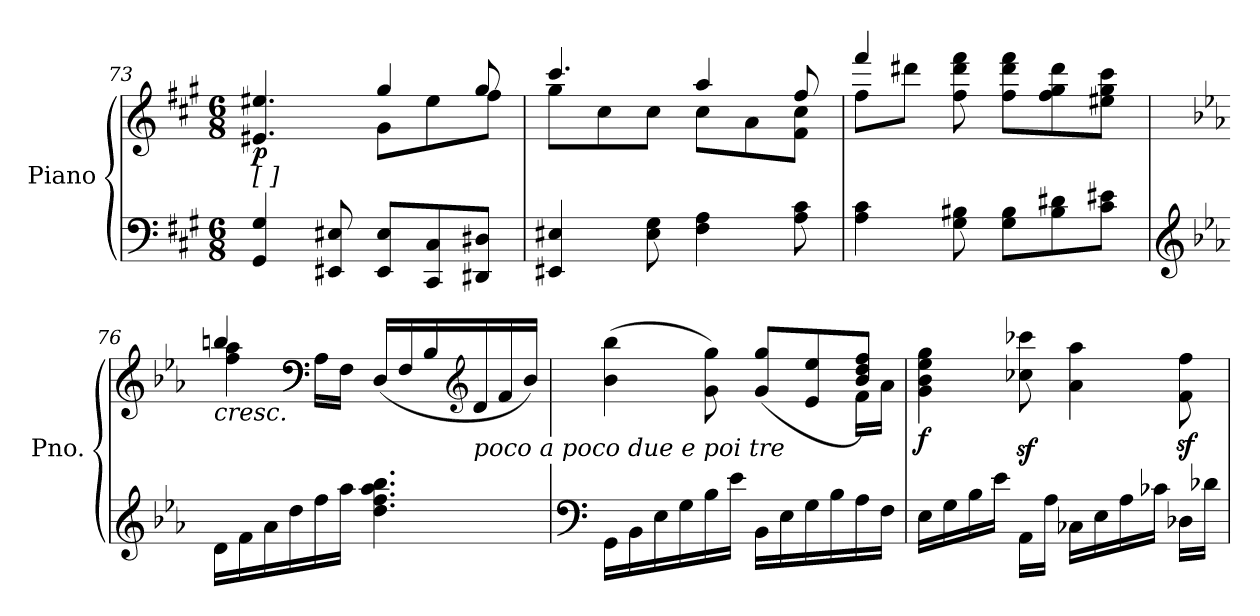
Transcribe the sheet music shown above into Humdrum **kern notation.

**kern	**kern	**dynam
*part1	*part1	*part1
*staff2	*staff1	*staff1/2
*I"Piano	*	*
*I'Pno.	*	*
*clefF4	*clefG2	*
*k[f#c#g#]	*k[f#c#g#]	*
*M6/8	*M6/8	*
=73	=73	=73
*	*^	*
!	!LO:TX:b:t=[  ]	!	!
!	!	!	!LO:DY:b
4GG#/ 4G#/	4.e#X/ 4.ee#X/	4.ryy	p
8EE#X/ 8E#X/	.	.	.
8EE#/ 8E#/L	4gg#/	8g#\L	.
8CC#/ 8C#/	.	8ee#\	.
8DD#X/ 8D#X/J	8gg#/	8ff#\J	.
=74	=74	=74	=74
4EE#X/ 4E#X/	4.ccc#/	8gg#\L	.
.	.	8cc#\	.
8E#\ 8G#\	.	8cc#\J	.
4F#\ 4A\	4aa/	8cc#\L	.
.	.	8a\	.
8A\ 8c#\	8ff#/	8f#\ 8cc#\J	.
!!LO:LB:g=z	!!
=75	=75	=75	=75
4A\ 4c#\	4fff#/	8ff#\L	.
.	.	8ddd#X\J	.
8G#\ 8B#X\	8ff#\ 8ddd#\ 8fff#\	2ryy	.
8G#\ 8B#\L	8ff#\ 8ddd#\ 8fff#\L	.	.
8B#\ 8d#X\	8ff#\ 8gg#\ 8ddd#\	.	.
8c#\ 8e#X\J	8ee#X\ 8gg#\ 8ccc#\J	.	.
=76	=76	=76	=76
*clefG2	*	*	*
*k[b-e-a-]	*k[b-e-a-]	*	*
!	!LO:TX:b:i:t=cresc.	!	!
16d\LL	4bbn/	4ff\ 4aa-\	.
16f\	.	.	.
16a-\	.	.	.
16dd\	.	.	.
*	*clefF4	*	*
16ff\	16A-\LL	2ryy	.
16aa-\JJ	16F\JJ	.	.
4.dd\ 4.ff\ 4.aa-\ 4.bb-\	(16D/LL	.	.
.	16F/	.	.
.	16B-/	.	.
*	*clefG2	*	*
!	!LO:TX:b:i:t=poco     a     poco   due    e  poi  tre	!	!
.	16d/	.	.
.	16f/	.	.
.	16b-/JJ)	.	.
!!LO:PB:g=z	!!
=77	=77	=77	=77
*clefF4	*	*	*
16GG\LL	(>4b-\ 4bb-\	8ryy	.
16BB-\	.	.	.
*	*v	*v	*
16E-\	.	.
16G\	.	.
16B-\	8g\ 8gg\)	.
16e-\JJ	.	.
16BB-\LL	(8g/ 8gg/L	.
16E-\	.	.
16G\	8e-/ 8ee-/	.
16B-\	.	.
*	*^	*
16A-\	8b-/ 8dd/ 8ff/J)	16f\LL	.
16F\JJ	.	16a-\JJ	.
=78	=78	=78	=78
!	!LO:TX:b:i:t=corde	!	!
!	!	!	!LO:DY:b
*	*v	*v	*
16E-\LL	4g\ 4b-\ 4ee-\ 4gg\	f
16G\	.	.
16B-\	.	.
16e-\JJ	.	.
16AA-\LL	8cc-X\z< 8ccc-X\z<	.
16A-\JJ	.	.
16C-X\LL	4a-\ 4aa-\	.
16E-\	.	.
16A-\	.	.
16c-X\JJ	.	.
16D-X\LL	8f\z< 8ff\z<	.
16d-X\JJ	.	.
=	=	=
*-	*-	*-
